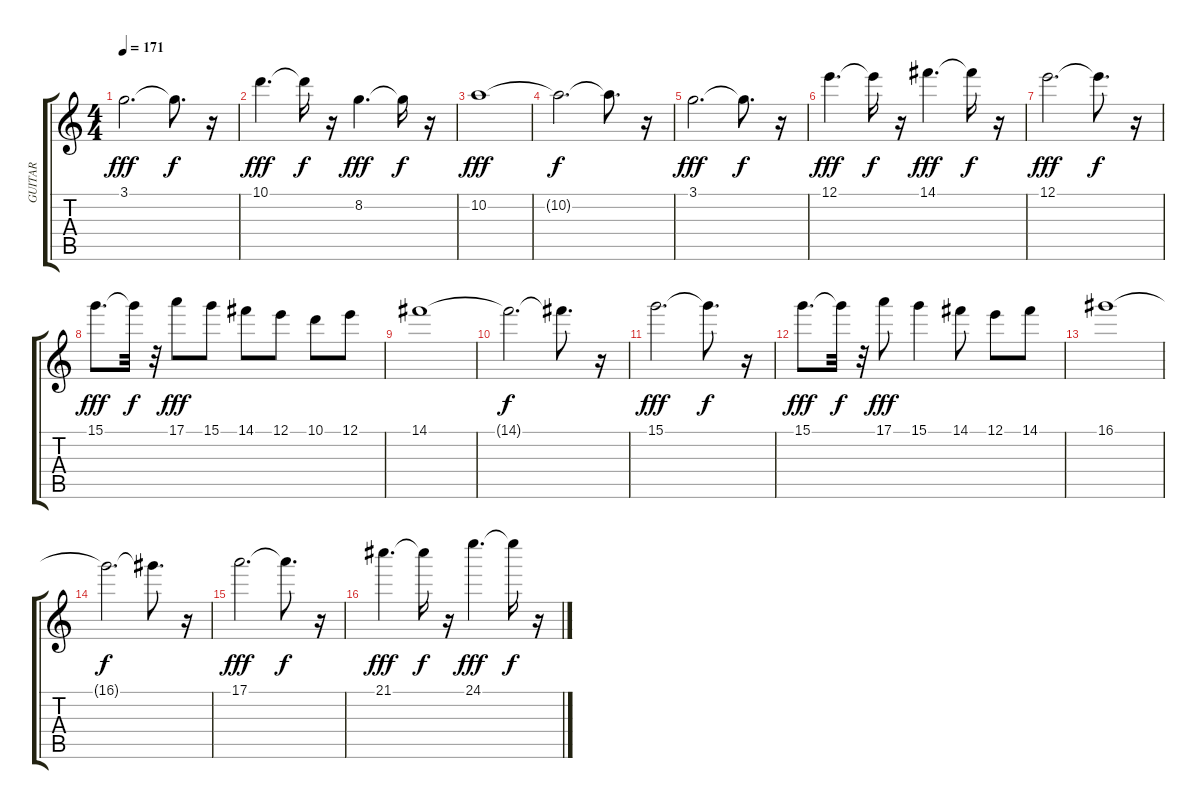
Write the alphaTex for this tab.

\track ("GUITAR" "GUITAR") {instrument acousticguitarsteel}
\staff {score tabs}
\tuning (E4 B3 G3 D3 A2 E2) {hide}
\ts (4 4)
\tempo 171
\clef g2
\ks c
3.1.2{d dy fff} 3.1{t}.8{d dy f} r.16 |
10.1.4{d dy fff} 10.1{t}.16{dy f} r.16 8.2.4{d dy fff} 8.2{t}.16{dy f} r.16 |
10.2.1{dy fff} |
10.2{t}.2{d dy f} 10.2{t}.8{d} r.16 |
3.1.2{d dy fff} 3.1{t}.8{d dy f} r.16 |
12.1.4{d dy fff} 12.1{t}.16{dy f} r.16 14.1.4{d dy fff} 14.1{t}.16{dy f} r.16 |
12.1.2{d dy fff} 12.1{t}.8{d dy f} r.16 |
15.1.8{d dy fff} 15.1{t}.32{dy f} r.32 17.1.8{dy fff} 15.1.8 14.1.8 12.1.8 10.1.8 12.1.8 |
14.1.1 |
14.1{t}.2{d dy f} 14.1{t}.8{d} r.16 |
15.1.2{d dy fff} 15.1{t}.8{d dy f} r.16 |
15.1.8{d dy fff} 15.1{t}.32{dy f} r.32 17.1.8{dy fff} 15.1.4 14.1.8 12.1.8 14.1.8 |
16.1.1 |
16.1{t}.2{d dy f} 16.1{t}.8{d} r.16 |
17.1.2{d dy fff} 17.1{t}.8{d dy f} r.16 |
21.1.4{d dy fff} 21.1{t}.16{dy f} r.16 24.1.4{d dy fff} 24.1{t}.16{dy f} r.16
